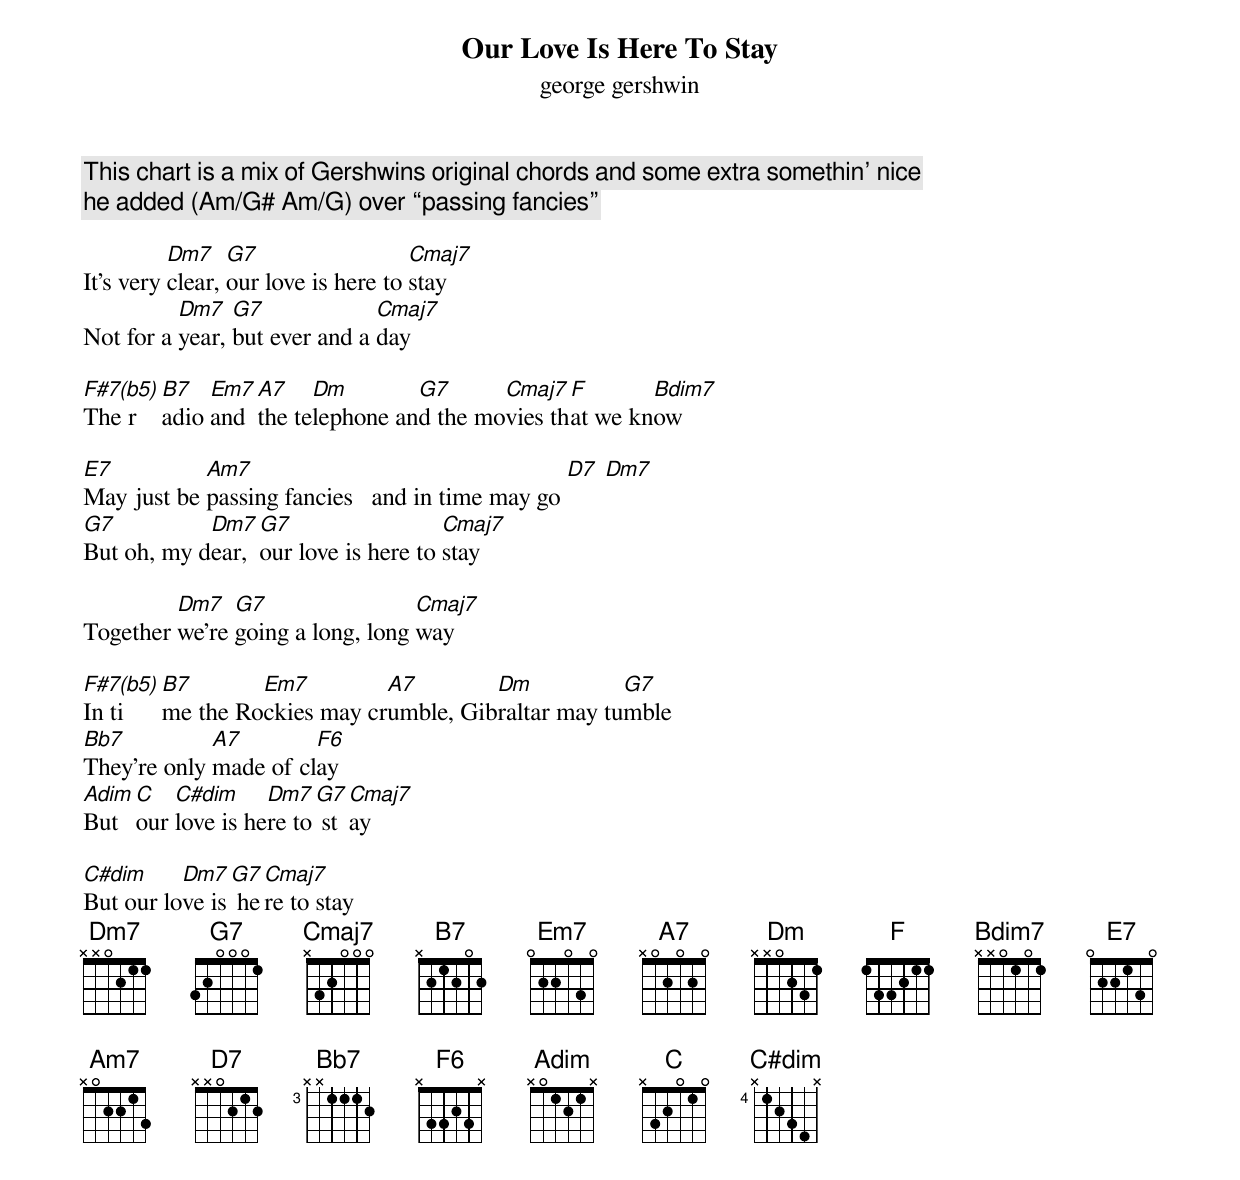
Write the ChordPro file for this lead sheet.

{title: Our Love Is Here To Stay}
{subtitle: george gershwin}

{c:This chart is a mix of Gershwins original chords and some extra somethin’ nice}
{c:he added (Am/G# Am/G) over “passing fancies”}

It's very [Dm7]clear, [G7]our love is here to [Cmaj7]stay
Not for a [Dm7]year, [G7]but ever and a [Cmaj7]day

[F#7(b5)]The r[B7]adio [Em7]and [A7]the te[Dm]lephone an[G7]d the mo[Cmaj7]vies th[F]at we kn[Bm7(b5)]ow

[E7]May just be [Am7]passing fancies   and in time may go [D7] [Dm7]
[G7]But oh, my d[Dm7]ear, [G7]our love is here to [Cmaj7]stay

Together [Dm7]we're [G7]going a long, long [Cmaj7]way

[F#7(b5)]In ti[B7]me the Ro[Em7]ckies may cr[A7]umble, Gib[Dm]raltar may tu[G7]mble
[Bb7]They're only [A7]made of cl[F6]ay
[Adim]But [C]our [C#dim]love is he[Dm7]re to[G7] st[Cmaj7]ay

[C#dim]But our lo[Dm7]ve is[G7] he[Cmaj7]re to stay
